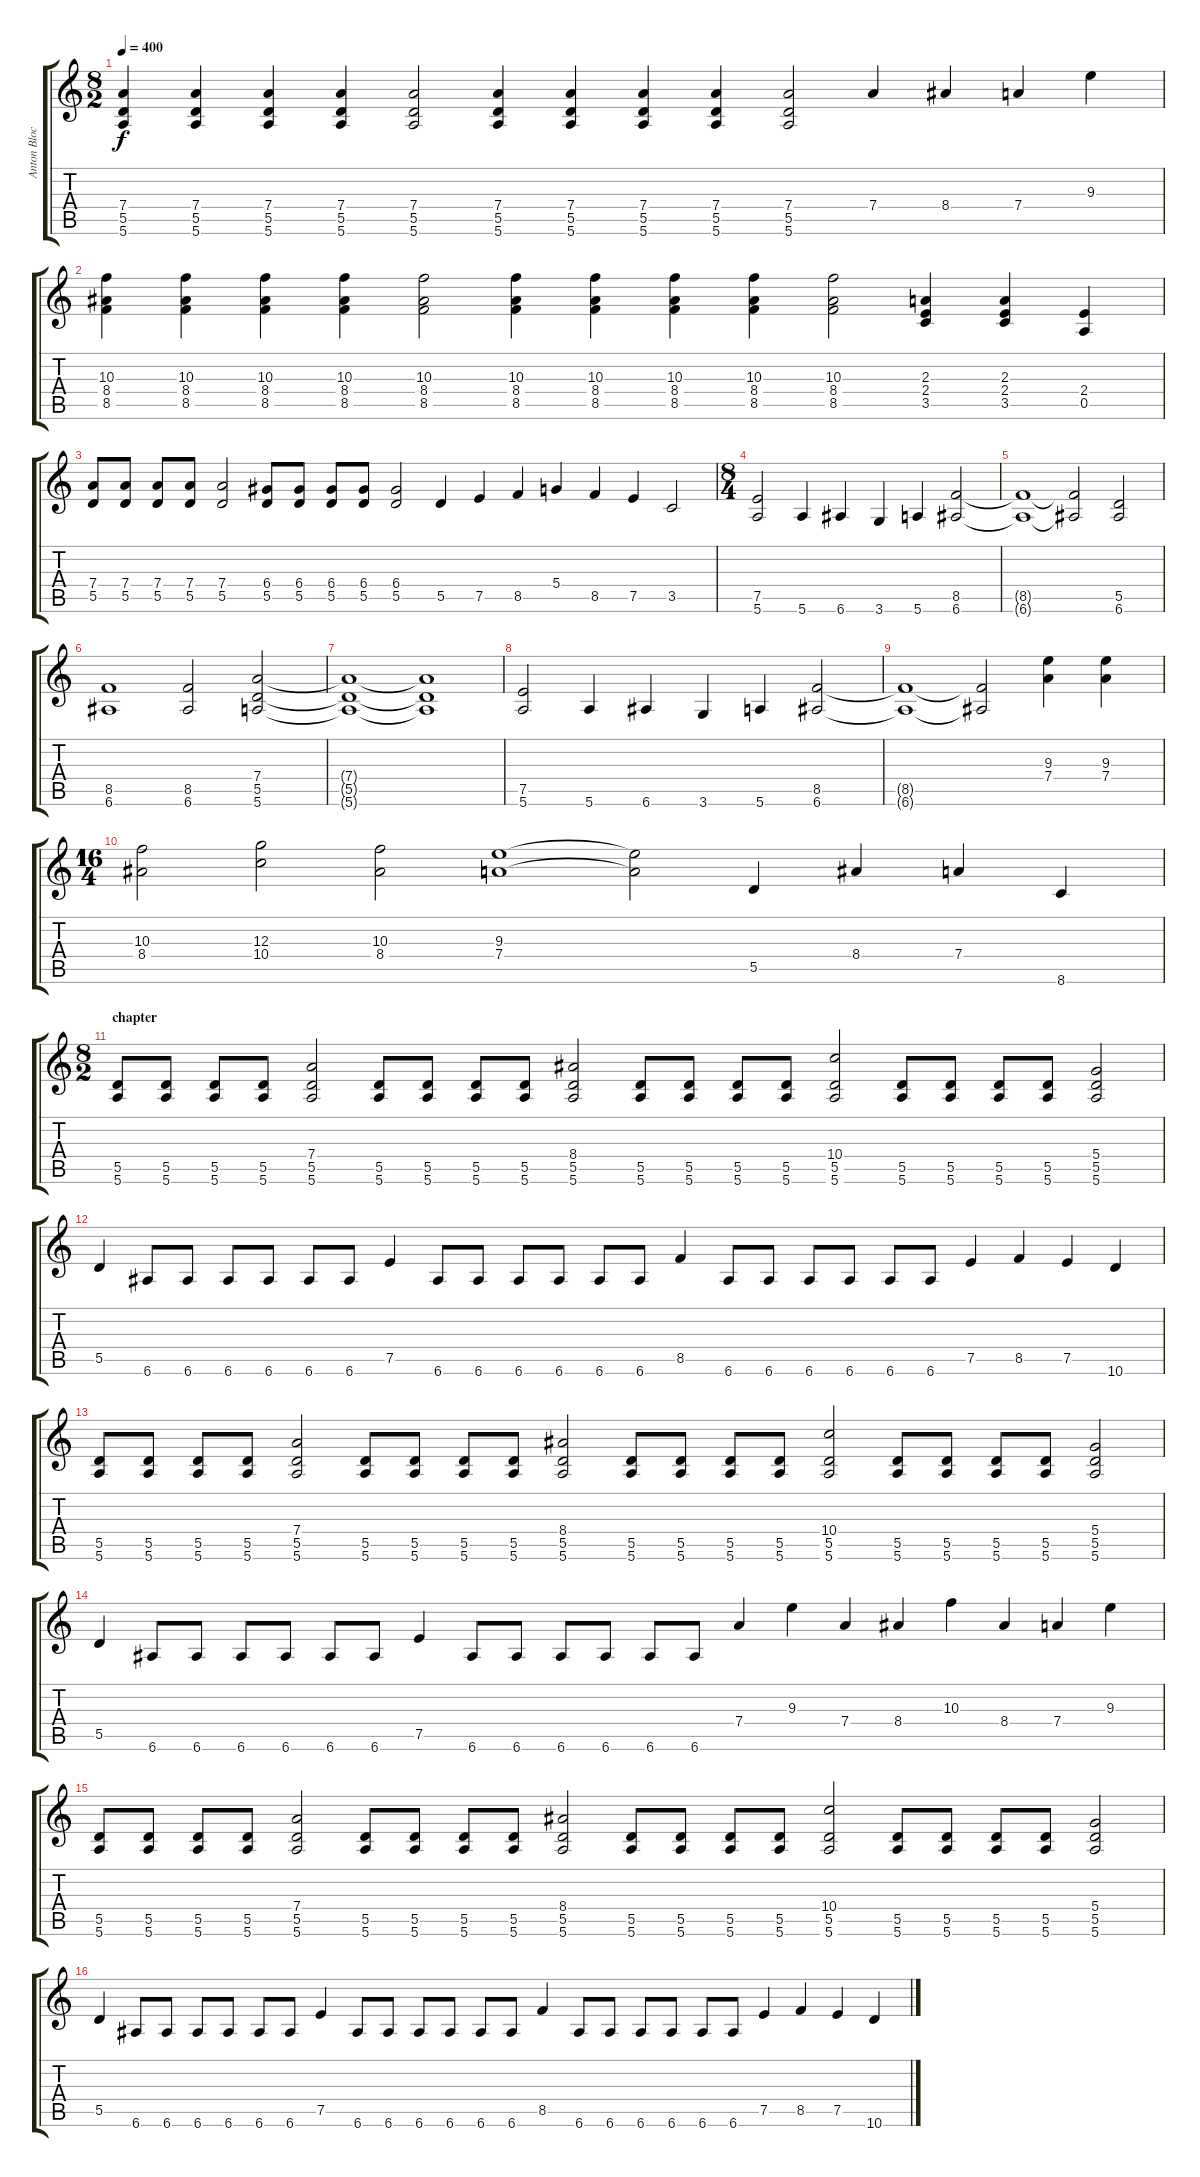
\track ("Anton Blochin guitar" "Anton Bloc") {instrument distortionguitar}
\staff {score tabs}
\tuning (E4 B3 G3 D3 A2 E2) {hide}
\ts (8 2)
\tempo 400
\clef g2
\ks c
(7.4 5.5 5.6).4{dy f} (7.4 5.5 5.6).4 (7.4 5.5 5.6).4 (7.4 5.5 5.6).4 (7.4 5.5 5.6).2 (7.4 5.5 5.6).4 (7.4 5.5 5.6).4 (7.4 5.5 5.6).4 (7.4 5.5 5.6).4 (7.4 5.5 5.6).2 7.4.4 8.4.4 7.4.4 9.3.4 |
(10.3 8.4 8.5).4 (10.3 8.4 8.5).4 (10.3 8.4 8.5).4 (10.3 8.4 8.5).4 (10.3 8.4 8.5).2 (10.3 8.4 8.5).4 (10.3 8.4 8.5).4 (10.3 8.4 8.5).4 (10.3 8.4 8.5).4 (10.3 8.4 8.5).2 (2.3 2.4 3.5).4 (2.3 2.4 3.5).4 (2.4 0.5).4 |
(7.4 5.5).8 (7.4 5.5).8 (7.4 5.5).8 (7.4 5.5).8 (7.4 5.5).2 (6.4 5.5).8 (6.4 5.5).8 (6.4 5.5).8 (6.4 5.5).8 (6.4 5.5).2 5.5.4 7.5.4 8.5.4 5.4.4 8.5.4 7.5.4 3.5.2 |
\ts (8 4)
(7.5 5.6).2 5.6.4 6.6.4 3.6.4 5.6.4 (8.5 6.6).2 |
(8.5{t} 6.6{t}).1 (8.5{t} 6.6{t}).2 (5.5 6.6).2 |
(8.5 6.6).1 (8.5 6.6).2 (7.4 5.5 5.6).2 |
(7.4{t} 5.5{t} 5.6{t}).1 (7.4{t} 5.5{t} 5.6{t}).1 |
(7.5 5.6).2 5.6.4 6.6.4 3.6.4 5.6.4 (8.5 6.6).2 |
(8.5{t} 6.6{t}).1 (8.5{t} 6.6{t}).2 (9.3 7.4).4 (9.3 7.4).4 |
\ts (16 4)
(10.3 8.4).2 (12.3 10.4).2 (10.3 8.4).2 (9.3 7.4).1 (9.3{t} 7.4{t}).2 5.5.4 8.4.4 7.4.4 8.6.4 |
\ts (8 2)
\section ("" "chapter")
(5.5 5.6).8 (5.5 5.6).8 (5.5 5.6).8 (5.5 5.6).8 (7.4 5.5 5.6).2 (5.5 5.6).8 (5.5 5.6).8 (5.5 5.6).8 (5.5 5.6).8 (8.4 5.5 5.6).2 (5.5 5.6).8 (5.5 5.6).8 (5.5 5.6).8 (5.5 5.6).8 (10.4 5.5 5.6).2 (5.5 5.6).8 (5.5 5.6).8 (5.5 5.6).8 (5.5 5.6).8 (5.4 5.5 5.6).2 |
5.5.4 6.6.8 6.6.8 6.6.8 6.6.8 6.6.8 6.6.8 7.5.4 6.6.8 6.6.8 6.6.8 6.6.8 6.6.8 6.6.8 8.5.4 6.6.8 6.6.8 6.6.8 6.6.8 6.6.8 6.6.8 7.5.4 8.5.4 7.5.4 10.6.4 |
(5.5 5.6).8 (5.5 5.6).8 (5.5 5.6).8 (5.5 5.6).8 (7.4 5.5 5.6).2 (5.5 5.6).8 (5.5 5.6).8 (5.5 5.6).8 (5.5 5.6).8 (8.4 5.5 5.6).2 (5.5 5.6).8 (5.5 5.6).8 (5.5 5.6).8 (5.5 5.6).8 (10.4 5.5 5.6).2 (5.5 5.6).8 (5.5 5.6).8 (5.5 5.6).8 (5.5 5.6).8 (5.4 5.5 5.6).2 |
5.5.4 6.6.8 6.6.8 6.6.8 6.6.8 6.6.8 6.6.8 7.5.4 6.6.8 6.6.8 6.6.8 6.6.8 6.6.8 6.6.8 7.4.4 9.3.4 7.4.4 8.4.4 10.3.4 8.4.4 7.4.4 9.3.4 |
(5.5 5.6).8 (5.5 5.6).8 (5.5 5.6).8 (5.5 5.6).8 (7.4 5.5 5.6).2 (5.5 5.6).8 (5.5 5.6).8 (5.5 5.6).8 (5.5 5.6).8 (8.4 5.5 5.6).2 (5.5 5.6).8 (5.5 5.6).8 (5.5 5.6).8 (5.5 5.6).8 (10.4 5.5 5.6).2 (5.5 5.6).8 (5.5 5.6).8 (5.5 5.6).8 (5.5 5.6).8 (5.4 5.5 5.6).2 |
5.5.4 6.6.8 6.6.8 6.6.8 6.6.8 6.6.8 6.6.8 7.5.4 6.6.8 6.6.8 6.6.8 6.6.8 6.6.8 6.6.8 8.5.4 6.6.8 6.6.8 6.6.8 6.6.8 6.6.8 6.6.8 7.5.4 8.5.4 7.5.4 10.6.4
